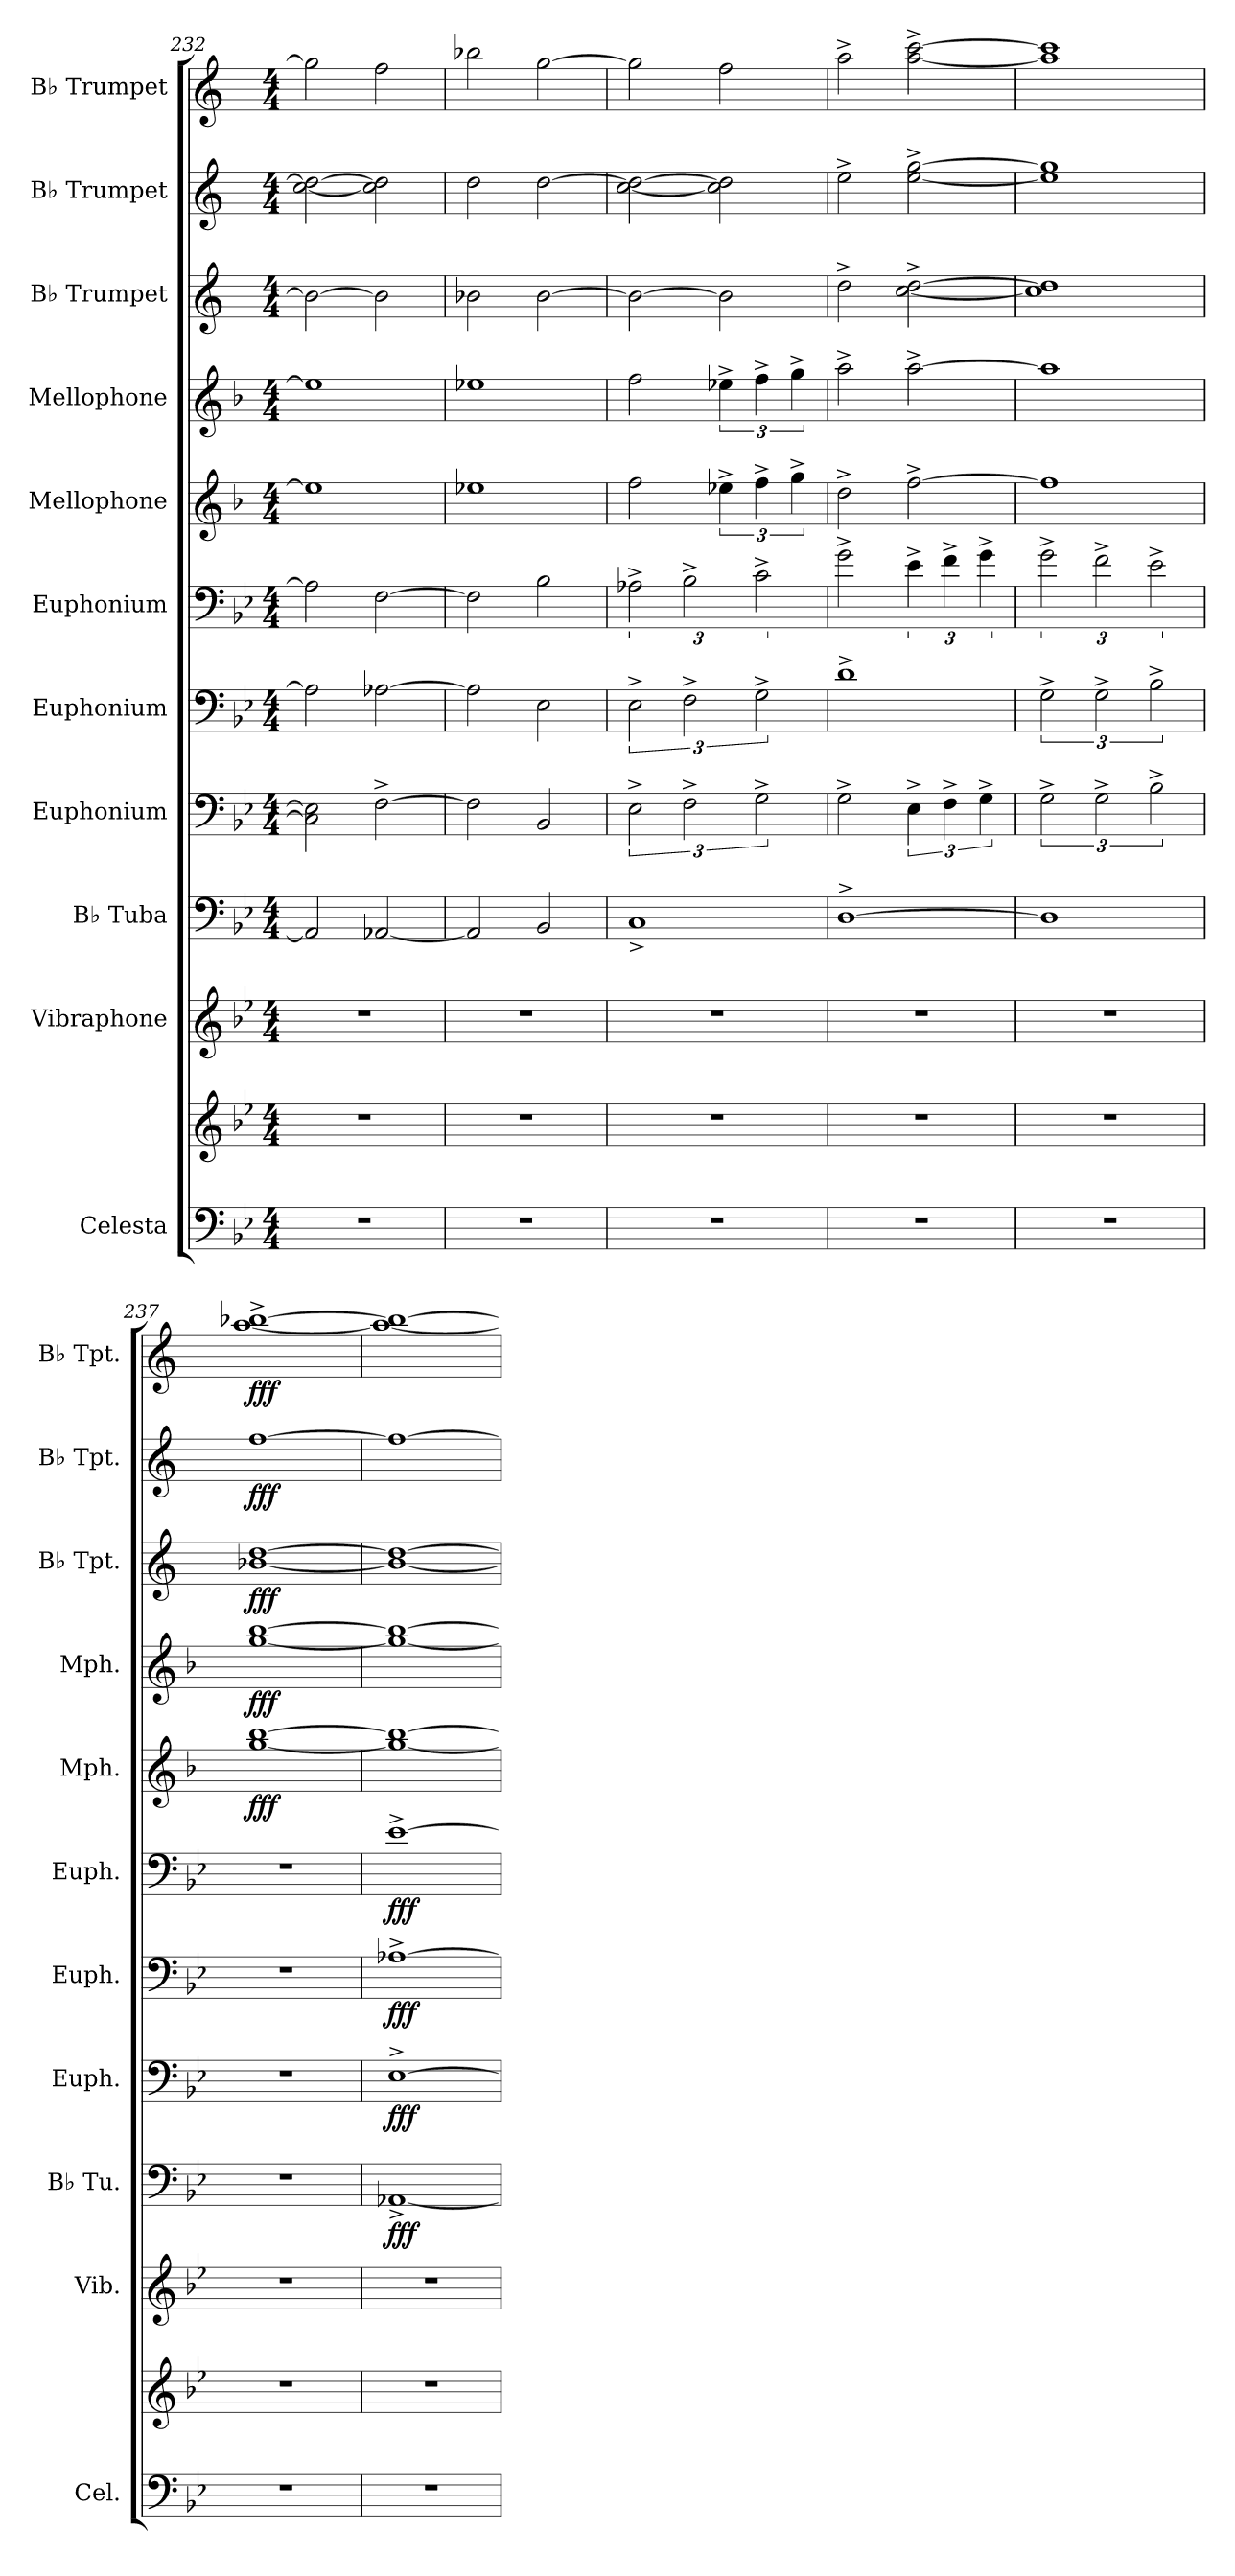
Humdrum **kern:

**kern	**kern	**kern	**kern	**dynam	**kern	**dynam	**kern	**dynam	**kern	**dynam	**kern	**dynam	**kern	**dynam	**kern	**dynam	**kern	**dynam	**kern	**dynam
*part11	*part11	*part10	*part9	*part9	*part8	*part8	*part7	*part7	*part6	*part6	*part5	*part5	*part4	*part4	*part3	*part3	*part2	*part2	*part1	*part1
*staff12	*staff11	*staff10	*staff9	*staff9	*staff8	*staff8	*staff7	*staff7	*staff6	*staff6	*staff5	*staff5	*staff4	*staff4	*staff3	*staff3	*staff2	*staff2	*staff1	*staff1
*I"Celesta	*	*I"Vibraphone	*I"B♭ Tuba	*	*I"Euphonium	*	*I"Euphonium	*	*I"Euphonium	*	*I"Mellophone	*	*I"Mellophone	*	*I"B♭ Trumpet	*	*I"B♭ Trumpet	*	*I"B♭ Trumpet	*
*I'Cel.	*	*I'Vib.	*I'B♭ Tu.	*	*I'Euph.	*	*I'Euph.	*	*I'Euph.	*	*I'Mph.	*	*I'Mph.	*	*I'B♭ Tpt.	*	*I'B♭ Tpt.	*	*I'B♭ Tpt.	*
*clefF4	*clefG2	*clefG2	*clefF4	*	*clefF4	*	*clefF4	*	*clefF4	*	*clefG2	*	*clefG2	*	*clefG2	*	*clefG2	*	*clefG2	*
*ITrd-7c-12	*ITrd-7c-12	*	*	*	*	*	*	*	*	*	*ITrd4c7	*	*ITrd4c7	*	*ITrd1c2	*	*ITrd1c2	*	*ITrd1c2	*
*k[b-e-]	*k[b-e-]	*k[b-e-]	*k[b-e-]	*	*k[b-e-]	*	*k[b-e-]	*	*k[b-e-]	*	*k[b-e-]	*	*k[b-e-]	*	*k[b-e-]	*	*k[b-e-]	*	*k[b-e-]	*
*M4/4	*M4/4	*M4/4	*M4/4	*	*M4/4	*	*M4/4	*	*M4/4	*	*M4/4	*	*M4/4	*	*M4/4	*	*M4/4	*	*M4/4	*
=232	=232	=232	=232	=232	=232	=232	=232	=232	=232	=232	=232	=232	=232	=232	=232	=232	=232	=232	=232	=232
1r	1r	1r	2AA-/]	.	2C\] 2E-\]	.	2A-\]	.	2A-\]	.	1a-]	.	1a-]	.	2a-\_	.	[2b-\ 2cc\_	.	2ff\]	.
.	.	.	[2AA-X/	.	[2F^\	.	[2A-X\	.	[2F\	.	.	.	.	.	2a-\]	.	2b-\] 2cc\]	.	2ee-\	.
=233	=233	=233	=233	=233	=233	=233	=233	=233	=233	=233	=233	=233	=233	=233	=233	=233	=233	=233	=233	=233
1r	1r	1r	2AA-/]	.	2F\]	.	2A-\]	.	2F\]	.	1a-X	.	1a-X	.	2a-X\	.	2cc\	.	2aa-X\	.
.	.	.	2BB-/	.	2BB-/	.	2E-\	.	2B-\	.	.	.	.	.	[2a-\	.	[2cc\	.	[2ff\	.
=234	=234	=234	=234	=234	=234	=234	=234	=234	=234	=234	=234	=234	=234	=234	=234	=234	=234	=234	=234	=234
1r	1r	1r	1C^	.	3E-^\	.	3E-^\	.	3A-X^\	.	2b-\	.	2b-\	.	2a-\_	.	[2b-\ 2cc\_	.	2ff\]	.
.	.	.	.	.	3F^\	.	3F^\	.	3B-^\	.	.	.	.	.	.	.	.	.	.	.
.	.	.	.	.	.	.	.	.	.	.	6a-X^\	.	6a-X^\	.	2a-\]	.	2b-\] 2cc\]	.	2ee-\	.
.	.	.	.	.	3G^\	.	3G^\	.	3c^\	.	6b-^\	.	6b-^\	.	.	.	.	.	.	.
.	.	.	.	.	.	.	.	.	.	.	6cc^\	.	6cc^\	.	.	.	.	.	.	.
=235	=235	=235	=235	=235	=235	=235	=235	=235	=235	=235	=235	=235	=235	=235	=235	=235	=235	=235	=235	=235
1r	1r	1r	[1D^	.	2G^\	.	1d^	.	2g^\	.	2g^\	.	2dd^\	.	2cc^\	.	2dd^\	.	2gg^\	.
.	.	.	.	.	6E-^\	.	.	.	6e-^\	.	[2b-^\	.	[2dd^\	.	[2b-\^ [2cc\^	.	[2dd\^ [2ff\^	.	[2gg\^ [2bb-\^	.
.	.	.	.	.	6F^\	.	.	.	6f^\	.	.	.	.	.	.	.	.	.	.	.
.	.	.	.	.	6G^\	.	.	.	6g^\	.	.	.	.	.	.	.	.	.	.	.
!!LO:PB:g=z
=236	=236	=236	=236	=236	=236	=236	=236	=236	=236	=236	=236	=236	=236	=236	=236	=236	=236	=236	=236	=236
1r	1r	1r	1D]	.	3G^\	.	3G^\	.	3g^\	.	1b-]	.	1dd]	.	1b-] 1cc]	.	1dd] 1ff]	.	1gg] 1bb-]	.
.	.	.	.	.	3G^\	.	3G^\	.	3f^\	.	.	.	.	.	.	.	.	.	.	.
.	.	.	.	.	3B-^\	.	3B-^\	.	3e-^\	.	.	.	.	.	.	.	.	.	.	.
=237	=237	=237	=237	=237	=237	=237	=237	=237	=237	=237	=237	=237	=237	=237	=237	=237	=237	=237	=237	=237
!	!	!	!	!	!	!	!	!	!	!	!	!LO:DY:b	!	!LO:DY:b	!	!LO:DY:b	!	!LO:DY:b	!	!LO:DY:b
1r	1r	1r	1r	.	1r	.	1r	.	1r	.	[1cc [1ee-	fff	[1cc [1ee-	fff	[1a-X [1cc	fff	[1ee-	fff	[1gg^ [1aa-X^	fff
=238	=238	=238	=238	=238	=238	=238	=238	=238	=238	=238	=238	=238	=238	=238	=238	=238	=238	=238	=238	=238
!	!	!	!	!LO:DY:b	!	!LO:DY:b	!	!LO:DY:b	!	!LO:DY:b	!	!	!	!	!	!	!	!	!	!
1r	1r	1r	[1AA-X^	fff	[1E-^	fff	[1A-X^	fff	[1e-^	fff	1cc_ 1ee-_	.	1cc_ 1ee-_	.	1a-_ 1cc_	.	1ee-_	.	1gg_ 1aa-_	.
=	=	=	=	=	=	=	=	=	=	=	=	=	=	=	=	=	=	=	=	=
*-	*-	*-	*-	*-	*-	*-	*-	*-	*-	*-	*-	*-	*-	*-	*-	*-	*-	*-	*-	*-
